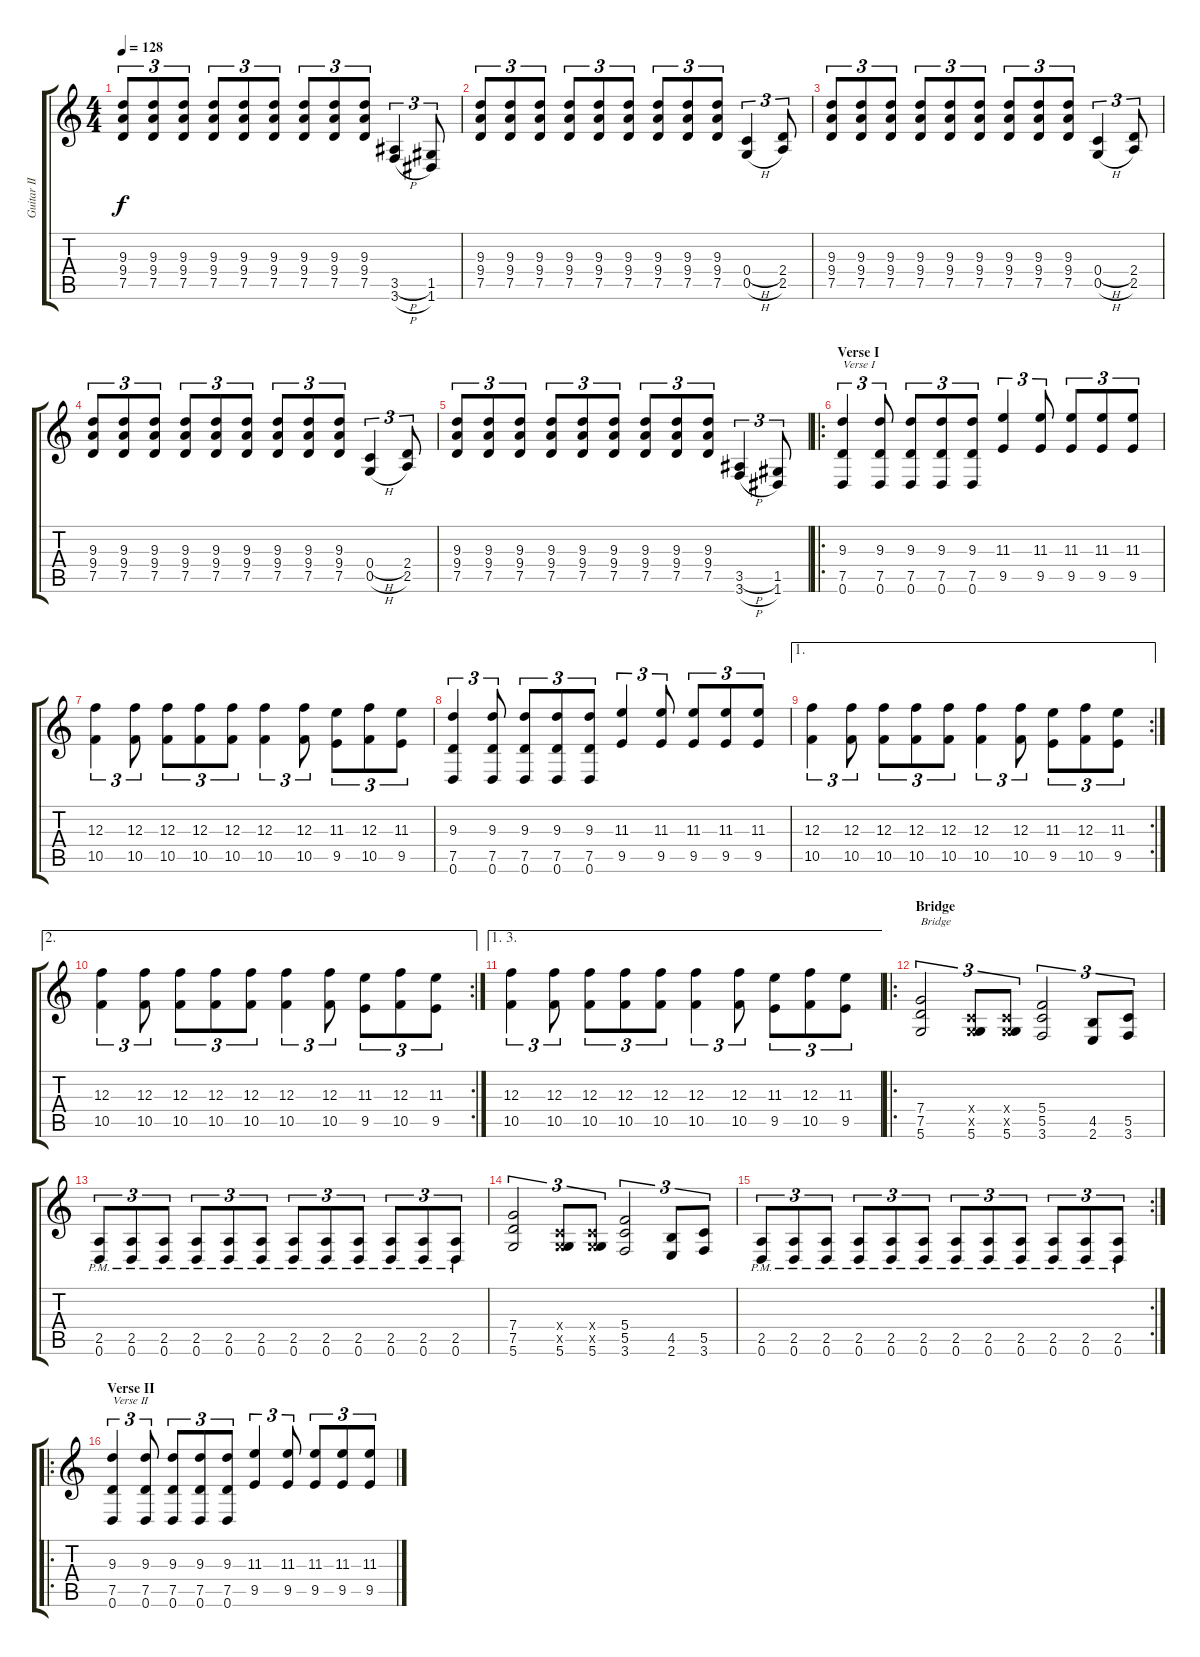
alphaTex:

\track ("Guitar II [Marco Tervonen]" "Guitar II ") {instrument distortionguitar}
\staff {score tabs}
\tuning (D4 A3 F3 C3 G2 D2) {hide}
\ts (4 4)
\tempo 128
\clef g2
\ks c
(9.3 9.4 7.5).8{tu (3 2) dy f} (9.3 9.4 7.5).8{tu (3 2)} (9.3 9.4 7.5).8{tu (3 2)} (9.3 9.4 7.5).8{tu (3 2)} (9.3 9.4 7.5).8{tu (3 2)} (9.3 9.4 7.5).8{tu (3 2)} (9.3 9.4 7.5).8{tu (3 2)} (9.3 9.4 7.5).8{tu (3 2)} (9.3 9.4 7.5).8{tu (3 2)} (3.5{h} 3.6{h}).4{tu (3 2)} (1.5 1.6).8{tu (3 2)} |
(9.3 9.4 7.5).8{tu (3 2)} (9.3 9.4 7.5).8{tu (3 2)} (9.3 9.4 7.5).8{tu (3 2)} (9.3 9.4 7.5).8{tu (3 2)} (9.3 9.4 7.5).8{tu (3 2)} (9.3 9.4 7.5).8{tu (3 2)} (9.3 9.4 7.5).8{tu (3 2)} (9.3 9.4 7.5).8{tu (3 2)} (9.3 9.4 7.5).8{tu (3 2)} (0.4{h} 0.5{h}).4{tu (3 2)} (2.4 2.5).8{tu (3 2)} |
(9.3 9.4 7.5).8{tu (3 2)} (9.3 9.4 7.5).8{tu (3 2)} (9.3 9.4 7.5).8{tu (3 2)} (9.3 9.4 7.5).8{tu (3 2)} (9.3 9.4 7.5).8{tu (3 2)} (9.3 9.4 7.5).8{tu (3 2)} (9.3 9.4 7.5).8{tu (3 2)} (9.3 9.4 7.5).8{tu (3 2)} (9.3 9.4 7.5).8{tu (3 2)} (0.4{h} 0.5{h}).4{tu (3 2)} (2.4 2.5).8{tu (3 2)} |
(9.3 9.4 7.5).8{tu (3 2)} (9.3 9.4 7.5).8{tu (3 2)} (9.3 9.4 7.5).8{tu (3 2)} (9.3 9.4 7.5).8{tu (3 2)} (9.3 9.4 7.5).8{tu (3 2)} (9.3 9.4 7.5).8{tu (3 2)} (9.3 9.4 7.5).8{tu (3 2)} (9.3 9.4 7.5).8{tu (3 2)} (9.3 9.4 7.5).8{tu (3 2)} (0.4{h} 0.5{h}).4{tu (3 2)} (2.4 2.5).8{tu (3 2)} |
(9.3 9.4 7.5).8{tu (3 2)} (9.3 9.4 7.5).8{tu (3 2)} (9.3 9.4 7.5).8{tu (3 2)} (9.3 9.4 7.5).8{tu (3 2)} (9.3 9.4 7.5).8{tu (3 2)} (9.3 9.4 7.5).8{tu (3 2)} (9.3 9.4 7.5).8{tu (3 2)} (9.3 9.4 7.5).8{tu (3 2)} (9.3 9.4 7.5).8{tu (3 2)} (3.5{h} 3.6{h}).4{tu (3 2)} (1.5 1.6).8{tu (3 2)} |
\ro
\section ("" "Verse I")
(9.3 7.5 0.6).4{tu (3 2) txt "Verse I"} (9.3 7.5 0.6).8{tu (3 2)} (9.3 7.5 0.6).8{tu (3 2)} (9.3 7.5 0.6).8{tu (3 2)} (9.3 7.5 0.6).8{tu (3 2)} (11.3 9.5).4{tu (3 2)} (11.3 9.5).8{tu (3 2)} (11.3 9.5).8{tu (3 2)} (11.3 9.5).8{tu (3 2)} (11.3 9.5).8{tu (3 2)} |
(12.3 10.5).4{tu (3 2)} (12.3 10.5).8{tu (3 2)} (12.3 10.5).8{tu (3 2)} (12.3 10.5).8{tu (3 2)} (12.3 10.5).8{tu (3 2)} (12.3 10.5).4{tu (3 2)} (12.3 10.5).8{tu (3 2)} (11.3 9.5).8{tu (3 2)} (12.3 10.5).8{tu (3 2)} (11.3 9.5).8{tu (3 2)} |
(9.3 7.5 0.6).4{tu (3 2)} (9.3 7.5 0.6).8{tu (3 2)} (9.3 7.5 0.6).8{tu (3 2)} (9.3 7.5 0.6).8{tu (3 2)} (9.3 7.5 0.6).8{tu (3 2)} (11.3 9.5).4{tu (3 2)} (11.3 9.5).8{tu (3 2)} (11.3 9.5).8{tu (3 2)} (11.3 9.5).8{tu (3 2)} (11.3 9.5).8{tu (3 2)} |
\ae 1
\rc 2
(12.3 10.5).4{tu (3 2)} (12.3 10.5).8{tu (3 2)} (12.3 10.5).8{tu (3 2)} (12.3 10.5).8{tu (3 2)} (12.3 10.5).8{tu (3 2)} (12.3 10.5).4{tu (3 2)} (12.3 10.5).8{tu (3 2)} (11.3 9.5).8{tu (3 2)} (12.3 10.5).8{tu (3 2)} (11.3 9.5).8{tu (3 2)} |
\ae 2
\rc 2
(12.3 10.5).4{tu (3 2)} (12.3 10.5).8{tu (3 2)} (12.3 10.5).8{tu (3 2)} (12.3 10.5).8{tu (3 2)} (12.3 10.5).8{tu (3 2)} (12.3 10.5).4{tu (3 2)} (12.3 10.5).8{tu (3 2)} (11.3 9.5).8{tu (3 2)} (12.3 10.5).8{tu (3 2)} (11.3 9.5).8{tu (3 2)} |
\ae (1 3)
(12.3 10.5).4{tu (3 2)} (12.3 10.5).8{tu (3 2)} (12.3 10.5).8{tu (3 2)} (12.3 10.5).8{tu (3 2)} (12.3 10.5).8{tu (3 2)} (12.3 10.5).4{tu (3 2)} (12.3 10.5).8{tu (3 2)} (11.3 9.5).8{tu (3 2)} (12.3 10.5).8{tu (3 2)} (11.3 9.5).8{tu (3 2)} |
\ro
\section ("" "Bridge")
(7.4 7.5 5.6).2{tu (3 2) txt "Bridge"} (0.4{x} 0.5{x} 5.6).8{tu (3 2)} (0.4{x} 0.5{x} 5.6).8{tu (3 2)} (5.4 5.5 3.6).2{tu (3 2)} (4.5 2.6).8{tu (3 2)} (5.5 3.6).8{tu (3 2)} |
(2.5{pm} 0.6{pm}).8{tu (3 2)} (2.5{pm} 0.6{pm}).8{tu (3 2)} (2.5{pm} 0.6{pm}).8{tu (3 2)} (2.5{pm} 0.6{pm}).8{tu (3 2)} (2.5{pm} 0.6{pm}).8{tu (3 2)} (2.5{pm} 0.6{pm}).8{tu (3 2)} (2.5{pm} 0.6{pm}).8{tu (3 2)} (2.5{pm} 0.6{pm}).8{tu (3 2)} (2.5{pm} 0.6{pm}).8{tu (3 2)} (2.5{pm} 0.6{pm}).8{tu (3 2)} (2.5{pm} 0.6{pm}).8{tu (3 2)} (2.5{pm} 0.6{pm}).8{tu (3 2)} |
(7.4 7.5 5.6).2{tu (3 2)} (0.4{x} 0.5{x} 5.6).8{tu (3 2)} (0.4{x} 0.5{x} 5.6).8{tu (3 2)} (5.4 5.5 3.6).2{tu (3 2)} (4.5 2.6).8{tu (3 2)} (5.5 3.6).8{tu (3 2)} |
\rc 2
(2.5{pm} 0.6{pm}).8{tu (3 2)} (2.5{pm} 0.6{pm}).8{tu (3 2)} (2.5{pm} 0.6{pm}).8{tu (3 2)} (2.5{pm} 0.6{pm}).8{tu (3 2)} (2.5{pm} 0.6{pm}).8{tu (3 2)} (2.5{pm} 0.6{pm}).8{tu (3 2)} (2.5{pm} 0.6{pm}).8{tu (3 2)} (2.5{pm} 0.6{pm}).8{tu (3 2)} (2.5{pm} 0.6{pm}).8{tu (3 2)} (2.5{pm} 0.6{pm}).8{tu (3 2)} (2.5{pm} 0.6{pm}).8{tu (3 2)} (2.5{pm} 0.6{pm}).8{tu (3 2)} |
\ro
\section ("" "Verse II")
(9.3 7.5 0.6).4{tu (3 2) txt "Verse II"} (9.3 7.5 0.6).8{tu (3 2)} (9.3 7.5 0.6).8{tu (3 2)} (9.3 7.5 0.6).8{tu (3 2)} (9.3 7.5 0.6).8{tu (3 2)} (11.3 9.5).4{tu (3 2)} (11.3 9.5).8{tu (3 2)} (11.3 9.5).8{tu (3 2)} (11.3 9.5).8{tu (3 2)} (11.3 9.5).8{tu (3 2)}
